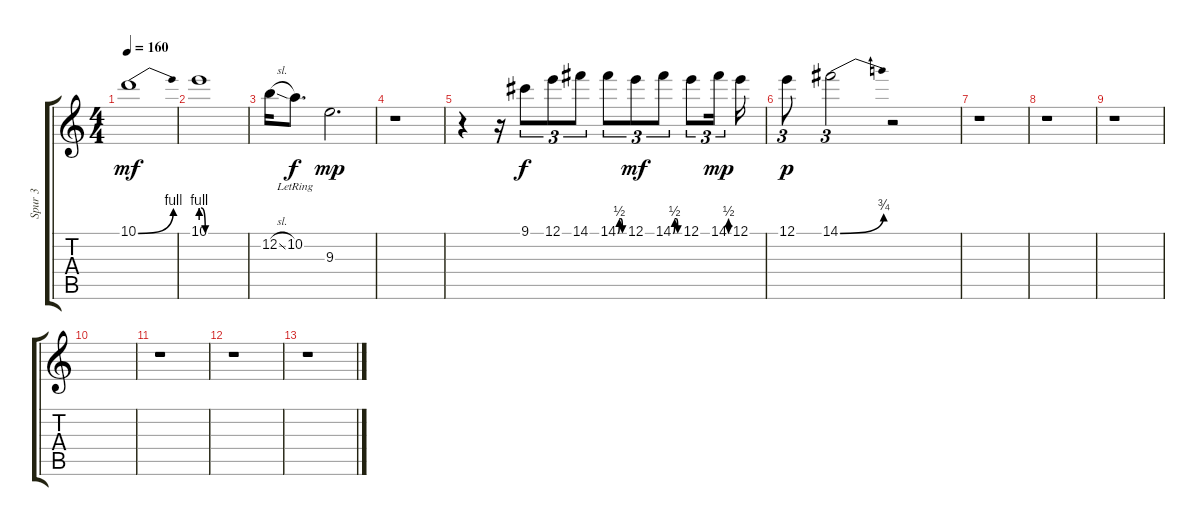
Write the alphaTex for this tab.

\track ("Spur 3" "Spur 3") {instrument electricguitarmuted}
\staff {score tabs}
\tuning (E4 B3 G3 D3 A2 E2) {hide}
\ts (4 4)
\tempo 160
\clef g2
\ks c
10.1{be (bend 0 0 60 4)}.1{dy mf instrument electricguitarmuted} |
10.1{be (custom 0 4 6 0 20 0 40 0 60 0)}.1 |
12.2{sl}.16 10.2{lr}.8{d dy f} 9.3.2{d dy mp} |
r.1 |
r.4 r.16 9.1.8{tu (3 2) dy f} 12.1.8{tu (3 2)} 14.1.8{tu (3 2)} 14.1{be (custom 0 0 15 2 30 2 45 0 60 0)}.8{tu (3 2)} 12.1.8{tu (3 2) dy mf} 14.1{be (custom 0 0 15 2 30 2 45 0 60 0)}.8{tu (3 2)} 12.1.8{tu (3 2)} 14.1{be (custom 0 0 15 2 30 2 45 0 60 0)}.16{tu (3 2) dy mp} 12.1.16 |
12.1.8{tu (3 2) dy p} 14.1{be (bend 0 0 60 3)}.2{tu (3 2)} r.2 |
r.1 |
r.1 |
r.1 |
|
r.1 |
r.1 |
r.1
